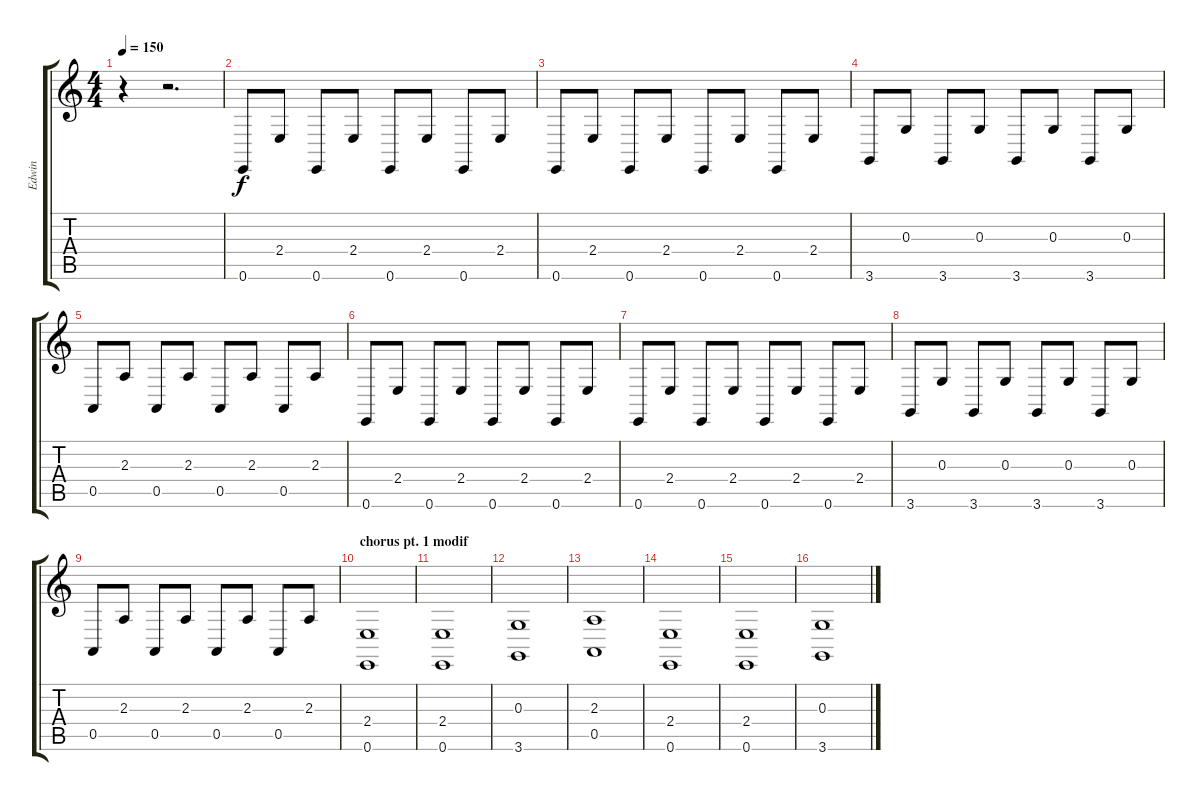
\track ("Edwin" "Edwin") {instrument pad3polysynth}
\staff {score tabs}
\tuning (E4 B3 G3 D3 A2 E2) {hide}
\ts (4 4)
\tempo 150
\clef g2
\ks c
r.4{dy f} r.2{d} |
0.6.8 2.4.8 0.6.8 2.4.8 0.6.8 2.4.8 0.6.8 2.4.8 |
0.6.8 2.4.8 0.6.8 2.4.8 0.6.8 2.4.8 0.6.8 2.4.8 |
3.6.8 0.3.8 3.6.8 0.3.8 3.6.8 0.3.8 3.6.8 0.3.8 |
0.5.8 2.3.8 0.5.8 2.3.8 0.5.8 2.3.8 0.5.8 2.3.8 |
0.6.8 2.4.8 0.6.8 2.4.8 0.6.8 2.4.8 0.6.8 2.4.8 |
0.6.8 2.4.8 0.6.8 2.4.8 0.6.8 2.4.8 0.6.8 2.4.8 |
3.6.8 0.3.8 3.6.8 0.3.8 3.6.8 0.3.8 3.6.8 0.3.8 |
0.5.8 2.3.8 0.5.8 2.3.8 0.5.8 2.3.8 0.5.8 2.3.8 |
\section ("" "chorus pt. 1 modif")
(2.4 0.6).1 |
(2.4 0.6).1 |
(0.3 3.6).1 |
(2.3 0.5).1 |
(2.4 0.6).1 |
(2.4 0.6).1 |
(0.3 3.6).1
